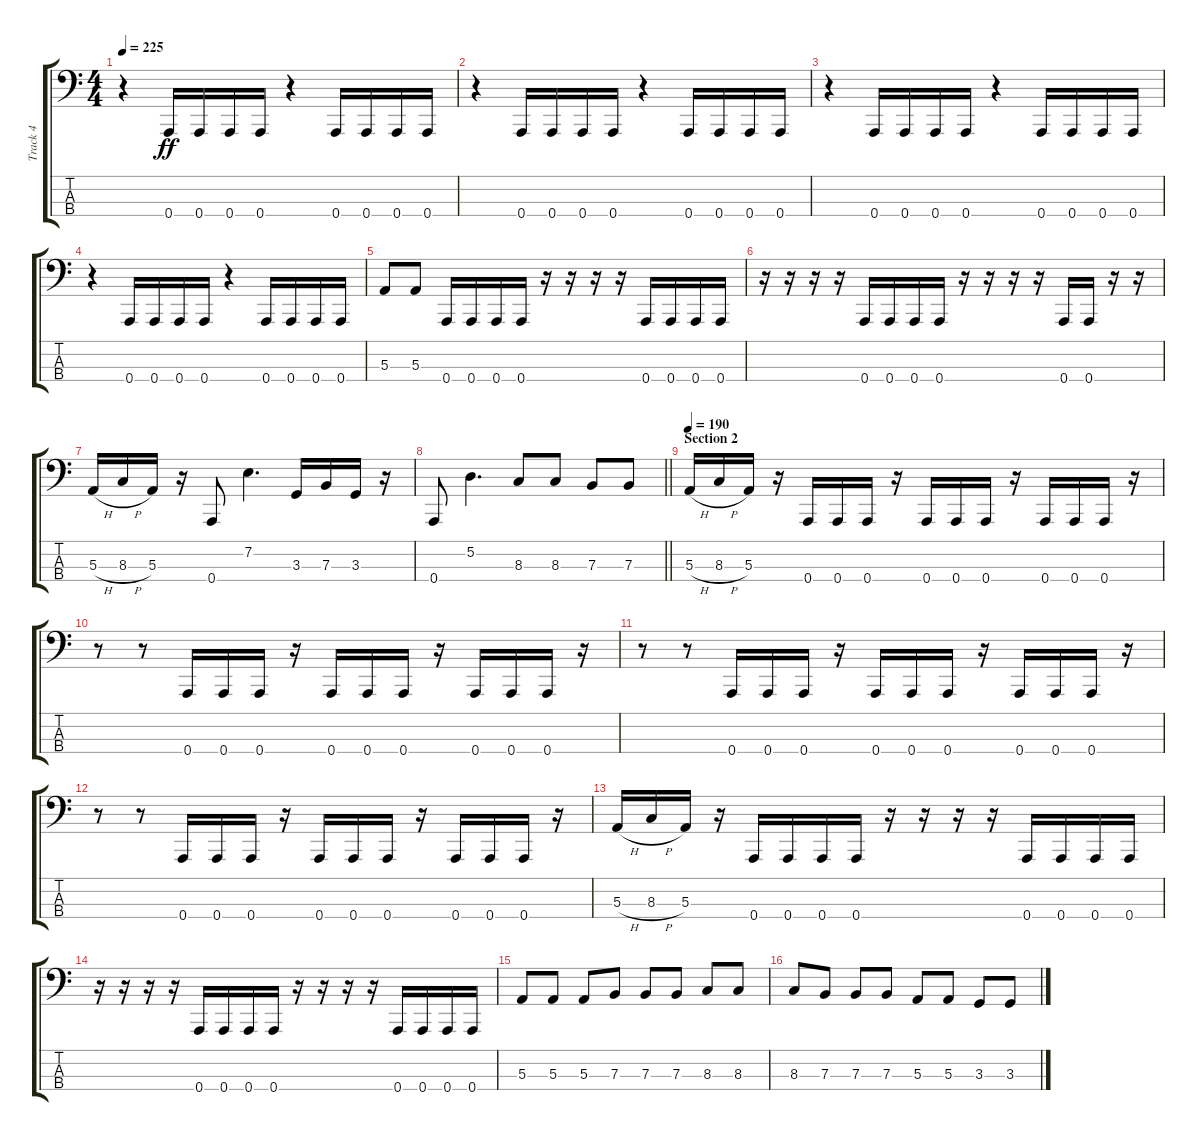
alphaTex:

\track ("Track 4" "Track 4") {instrument electricbasspick}
\staff {score tabs}
\tuning (D2 A1 E1 A0) {hide}
\ts (4 4)
\tempo 225
\clef f4
\ks c
r.4{dy ff} 0.4.16 0.4.16 0.4.16 0.4.16 r.4 0.4.16 0.4.16 0.4.16 0.4.16 |
r.4 0.4.16 0.4.16 0.4.16 0.4.16 r.4 0.4.16 0.4.16 0.4.16 0.4.16 |
r.4 0.4.16 0.4.16 0.4.16 0.4.16 r.4 0.4.16 0.4.16 0.4.16 0.4.16 |
r.4 0.4.16 0.4.16 0.4.16 0.4.16 r.4 0.4.16 0.4.16 0.4.16 0.4.16 |
5.3.8 5.3.8 0.4.16 0.4.16 0.4.16 0.4.16 r.16 r.16 r.16 r.16 0.4.16 0.4.16 0.4.16 0.4.16 |
r.16 r.16 r.16 r.16 0.4.16 0.4.16 0.4.16 0.4.16 r.16 r.16 r.16 r.16 0.4.16 0.4.16 r.16 r.16 |
5.3{h}.16 8.3{h}.16 5.3.16 r.16 0.4.8 7.2.4{d} 3.3.16 7.3.16 3.3.16 r.16 |
\barLineRight lightlight
0.4.8 5.2.4{d} 8.3.8 8.3.8 7.3.8 7.3.8 |
\section ("" "Section 2")
\tempo 190
5.3{h}.16 8.3{h}.16 5.3.16 r.16 0.4.16 0.4.16 0.4.16 r.16 0.4.16 0.4.16 0.4.16 r.16 0.4.16 0.4.16 0.4.16 r.16 |
r.8 r.8 0.4.16 0.4.16 0.4.16 r.16 0.4.16 0.4.16 0.4.16 r.16 0.4.16 0.4.16 0.4.16 r.16 |
r.8 r.8 0.4.16 0.4.16 0.4.16 r.16 0.4.16 0.4.16 0.4.16 r.16 0.4.16 0.4.16 0.4.16 r.16 |
r.8 r.8 0.4.16 0.4.16 0.4.16 r.16 0.4.16 0.4.16 0.4.16 r.16 0.4.16 0.4.16 0.4.16 r.16 |
5.3{h}.16 8.3{h}.16 5.3.16 r.16 0.4.16 0.4.16 0.4.16 0.4.16 r.16 r.16 r.16 r.16 0.4.16 0.4.16 0.4.16 0.4.16 |
r.16 r.16 r.16 r.16 0.4.16 0.4.16 0.4.16 0.4.16 r.16 r.16 r.16 r.16 0.4.16 0.4.16 0.4.16 0.4.16 |
5.3.8 5.3.8 5.3.8 7.3.8 7.3.8 7.3.8 8.3.8 8.3.8 |
8.3.8 7.3.8 7.3.8 7.3.8 5.3.8 5.3.8 3.3.8 3.3.8
